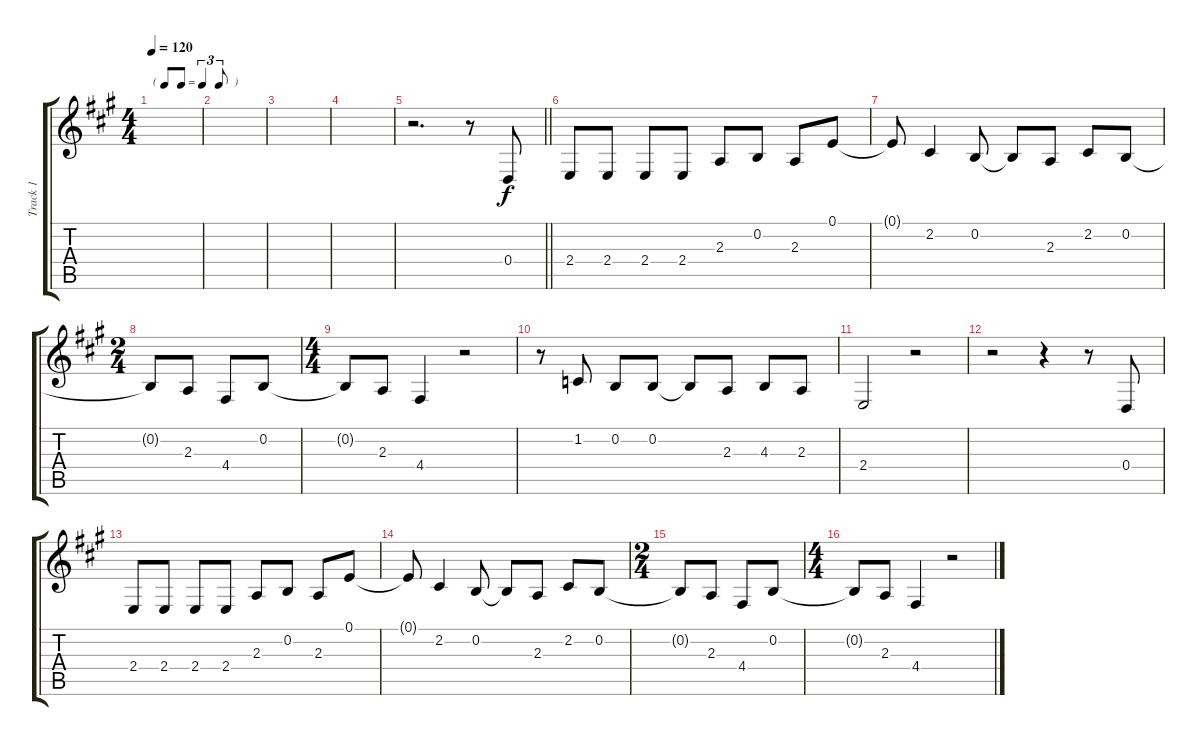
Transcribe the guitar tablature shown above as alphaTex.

\track ("Track 1" "Track 1") {instrument tenorsax}
\staff {score tabs}
\tuning (E4 B3 G3 D3 A2 E2) {hide}
\ts (4 4)
\tf triplet8th
\tempo 120
\clef g2
\ks a
|
|
|
|
\barLineRight lightlight
r.2{d} r.8 0.4.8 |
2.4.8 2.4.8 2.4.8 2.4.8 2.3.8 0.2.8 2.3.8 0.1.8 |
0.1{t}.8 2.2.4 0.2.8 0.2{t}.8 2.3.8 2.2.8 0.2.8 |
\ts (2 4)
0.2{t}.8 2.3.8 4.4.8 0.2.8 |
\ts (4 4)
0.2{t}.8 2.3.8 4.4.4 r.2 |
r.8 1.2.8 0.2.8 0.2.8 0.2{t}.8 2.3.8 4.3.8 2.3.8 |
2.4.2 r.2 |
r.2 r.4 r.8 0.4.8 |
2.4.8 2.4.8 2.4.8 2.4.8 2.3.8 0.2.8 2.3.8 0.1.8 |
0.1{t}.8 2.2.4 0.2.8 0.2{t}.8 2.3.8 2.2.8 0.2.8 |
\ts (2 4)
0.2{t}.8 2.3.8 4.4.8 0.2.8 |
\ts (4 4)
0.2{t}.8 2.3.8 4.4.4 r.2
